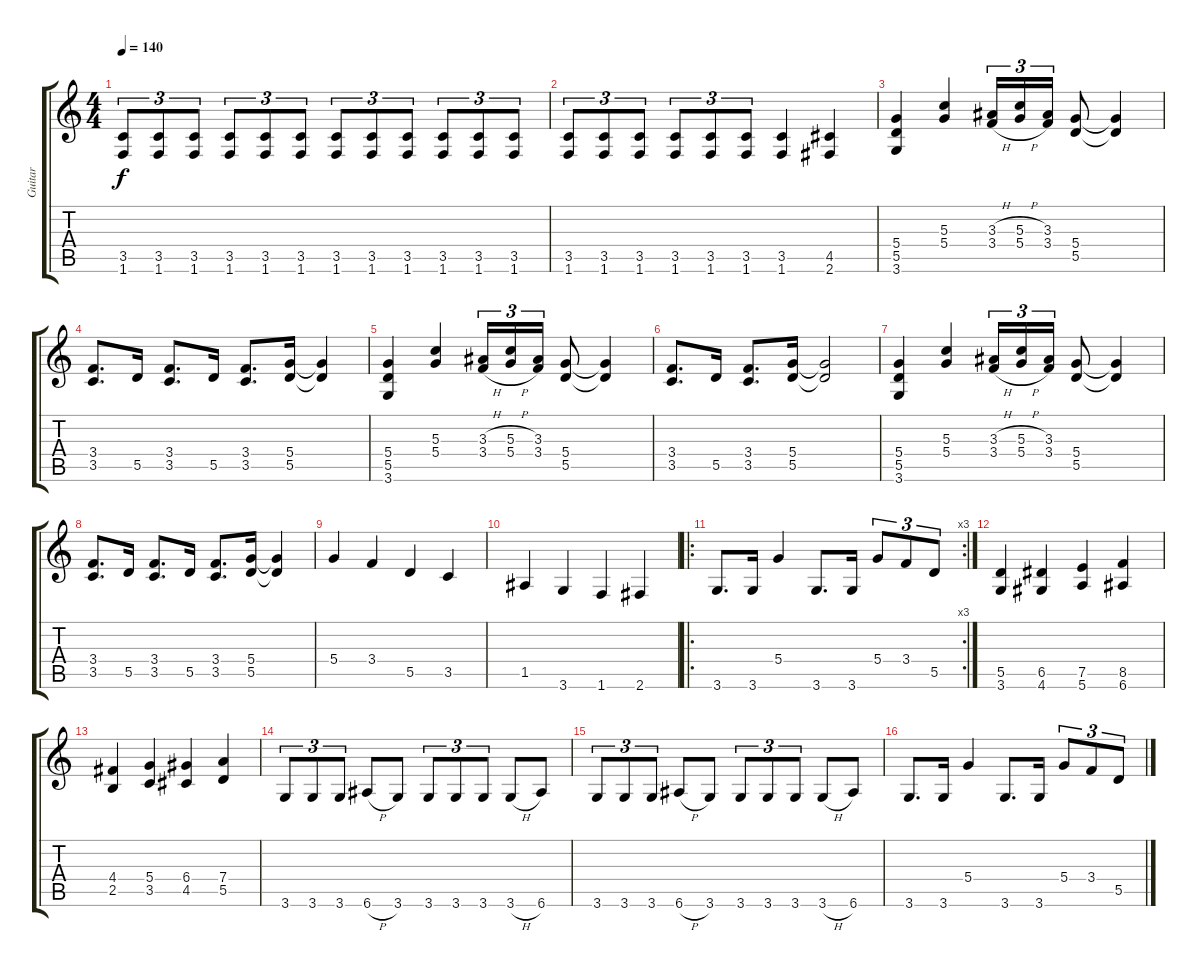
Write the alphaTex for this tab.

\track ("Guitar" "Guitar") {instrument distortionguitar}
\staff {score tabs}
\tuning (E4 B3 G3 D3 A2 E2) {hide}
\ts (4 4)
\tempo 140
\clef g2
\ks c
(3.5 1.6).8{tu (3 2) dy f} (3.5 1.6).8{tu (3 2)} (3.5 1.6).8{tu (3 2)} (3.5 1.6).8{tu (3 2)} (3.5 1.6).8{tu (3 2)} (3.5 1.6).8{tu (3 2)} (3.5 1.6).8{tu (3 2)} (3.5 1.6).8{tu (3 2)} (3.5 1.6).8{tu (3 2)} (3.5 1.6).8{tu (3 2)} (3.5 1.6).8{tu (3 2)} (3.5 1.6).8{tu (3 2)} |
(3.5 1.6).8{tu (3 2)} (3.5 1.6).8{tu (3 2)} (3.5 1.6).8{tu (3 2)} (3.5 1.6).8{tu (3 2)} (3.5 1.6).8{tu (3 2)} (3.5 1.6).8{tu (3 2)} (3.5 1.6).4 (4.5 2.6).4 |
(5.4 5.5 3.6).4 (5.3 5.4).4 (3.3{h} 3.4{h}).16{tu (3 2)} (5.3{h} 5.4{h}).16{tu (3 2)} (3.3 3.4).16{tu (3 2)} (5.4 5.5).8 (5.4{t} 5.5{t}).4 |
(3.4 3.5).8{d} 5.5.16 (3.4 3.5).8{d} 5.5.16 (3.4 3.5).8{d} (5.4 5.5).16 (5.4{t} 5.5{t}).4 |
(5.4 5.5 3.6).4 (5.3 5.4).4 (3.3{h} 3.4{h}).16{tu (3 2)} (5.3{h} 5.4{h}).16{tu (3 2)} (3.3 3.4).16{tu (3 2)} (5.4 5.5).8 (5.4{t} 5.5{t}).4 |
(3.4 3.5).8{d} 5.5.16 (3.4 3.5).8{d} (5.4 5.5).16 (5.4{t} 5.5{t}).2 |
(5.4 5.5 3.6).4 (5.3 5.4).4 (3.3{h} 3.4{h}).16{tu (3 2)} (5.3{h} 5.4{h}).16{tu (3 2)} (3.3 3.4).16{tu (3 2)} (5.4 5.5).8 (5.4{t} 5.5{t}).4 |
(3.4 3.5).8{d} 5.5.16 (3.4 3.5).8{d} 5.5.16 (3.4 3.5).8{d} (5.4 5.5).16 (5.4{t} 5.5{t}).4 |
5.4.4 3.4.4 5.5.4 3.5.4 |
1.5.4 3.6.4 1.6.4 2.6.4 |
\ro
\rc 3
3.6.8{d volume 9} 3.6.16 5.4.4 3.6.8{d} 3.6.16 5.4.8{tu (3 2)} 3.4.8{tu (3 2)} 5.5.8{tu (3 2)} |
(5.5 3.6).4 (6.5 4.6).4 (7.5 5.6).4 (8.5 6.6).4 |
(4.4 2.5).4 (5.4 3.5).4 (6.4 4.5).4 (7.4 5.5).4 |
3.6.8{tu (3 2)} 3.6.8{tu (3 2)} 3.6.8{tu (3 2)} 6.6{h}.8 3.6.8 3.6.8{tu (3 2)} 3.6.8{tu (3 2)} 3.6.8{tu (3 2)} 3.6{h}.8 6.6.8 |
3.6.8{tu (3 2)} 3.6.8{tu (3 2)} 3.6.8{tu (3 2)} 6.6{h}.8 3.6.8 3.6.8{tu (3 2)} 3.6.8{tu (3 2)} 3.6.8{tu (3 2)} 3.6{h}.8 6.6.8 |
3.6.8{d} 3.6.16 5.4.4 3.6.8{d} 3.6.16 5.4.8{tu (3 2)} 3.4.8{tu (3 2)} 5.5.8{tu (3 2)}
